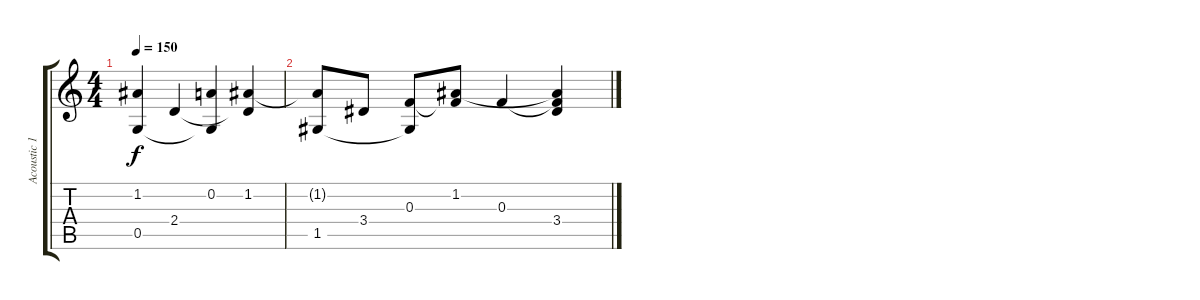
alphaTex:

\track ("Acoustic 1" "Acoustic 1") {instrument acousticguitarnylon}
\staff {score tabs}
\tuning (D4 A3 F3 C3 G2 D2) {hide}
\ts (4 4)
\tempo 150
\clef g2
\ks c
(1.2{t} 0.5).4{dy f} 2.4.4 (0.2 0.5{t}).4 (1.2 2.4{t}).4 |
(1.2{t} 1.5).8 3.4.8 (0.3 1.5{t}).8 (1.2 0.3{t}).8 0.3.4 (1.2{t} 0.3{t} 3.4).4
